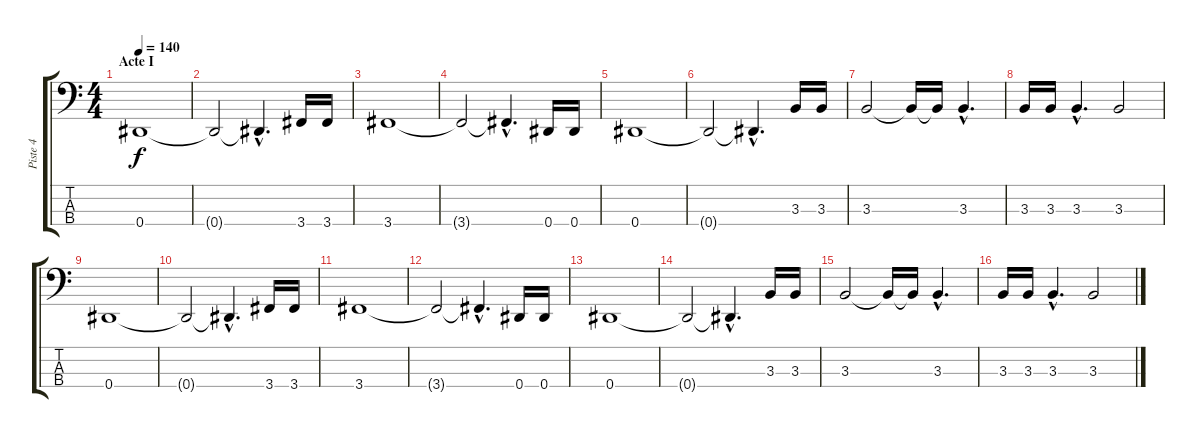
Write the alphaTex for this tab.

\track ("Piste 4" "Piste 4") {instrument electricbassfinger}
\staff {score tabs}
\tuning (Gb2 Db2 Ab1 Eb1) {hide}
\ts (4 4)
\section ("" "Acte I")
\tempo 140
\clef f4
\ks c
0.4.1{dy f instrument electricbassfinger} |
0.4{t}.2 0.4{hac t}.4{d} 3.4.16 3.4.16 |
3.4.1 |
3.4{t}.2 3.4{hac t}.4{d} 0.4.16 0.4.16 |
0.4.1 |
0.4{t}.2 0.4{hac t}.4{d} 3.3.16 3.3.16 |
3.3.2 3.3{t}.16 3.3{t}.16 3.3{hac}.4{d} |
3.3.16 3.3.16 3.3{hac}.4{d} 3.3.2 |
0.4.1 |
0.4{t}.2 0.4{hac t}.4{d} 3.4.16 3.4.16 |
3.4.1 |
3.4{t}.2 3.4{hac t}.4{d} 0.4.16 0.4.16 |
0.4.1 |
0.4{t}.2 0.4{hac t}.4{d} 3.3.16 3.3.16 |
3.3.2 3.3{t}.16 3.3{t}.16 3.3{hac}.4{d} |
3.3.16 3.3.16 3.3{hac}.4{d} 3.3.2
